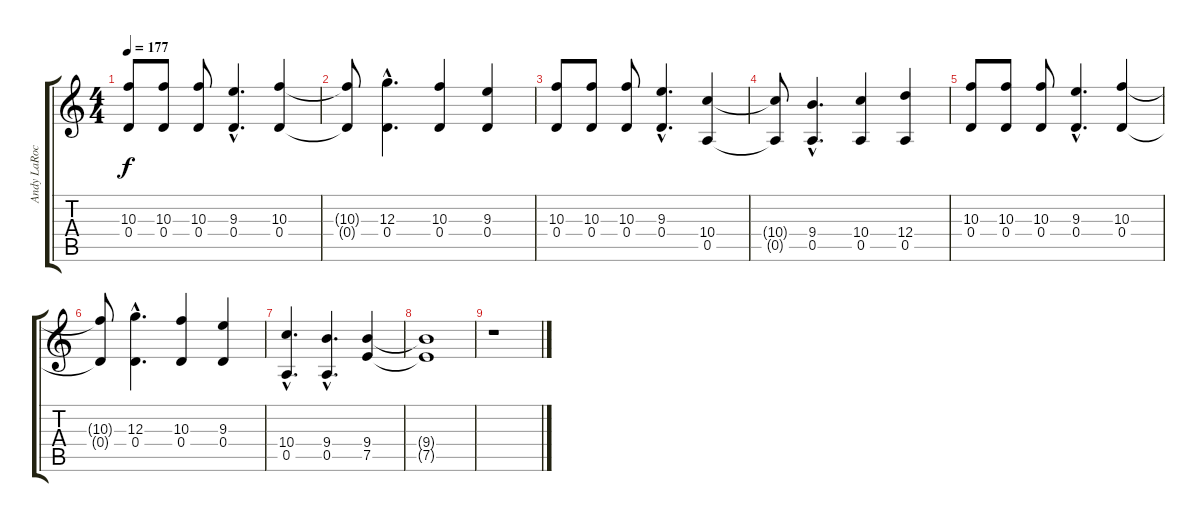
\track ("Andy LaRocque" "Andy LaRoc") {instrument distortionguitar}
\staff {score tabs}
\tuning (E4 B3 G3 D3 A2 E2) {hide}
\ts (4 4)
\tempo 177
\clef g2
\ks c
(10.3 0.4).8{dy f} (10.3 0.4).8 (10.3 0.4).8 (9.3{hac} 0.4{hac}).4{d} (10.3 0.4).4 |
(10.3{t} 0.4{t}).8 (12.3{hac} 0.4{hac}).4{d} (10.3 0.4).4 (9.3 0.4).4 |
(10.3 0.4).8 (10.3 0.4).8 (10.3 0.4).8 (9.3{hac} 0.4{hac}).4{d} (10.4 0.5).4 |
(10.4{t} 0.5{t}).8 (9.4{hac} 0.5{hac}).4{d} (10.4 0.5).4 (12.4 0.5).4 |
(10.3 0.4).8 (10.3 0.4).8 (10.3 0.4).8 (9.3{hac} 0.4{hac}).4{d} (10.3 0.4).4 |
(10.3{t} 0.4{t}).8 (12.3{hac} 0.4{hac}).4{d} (10.3 0.4).4 (9.3 0.4).4 |
(10.4{hac} 0.5{hac}).4{d} (9.4{hac} 0.5{hac}).4{d} (9.4 7.5).4 |
(9.4{t} 7.5{t}).1 |
r.1
